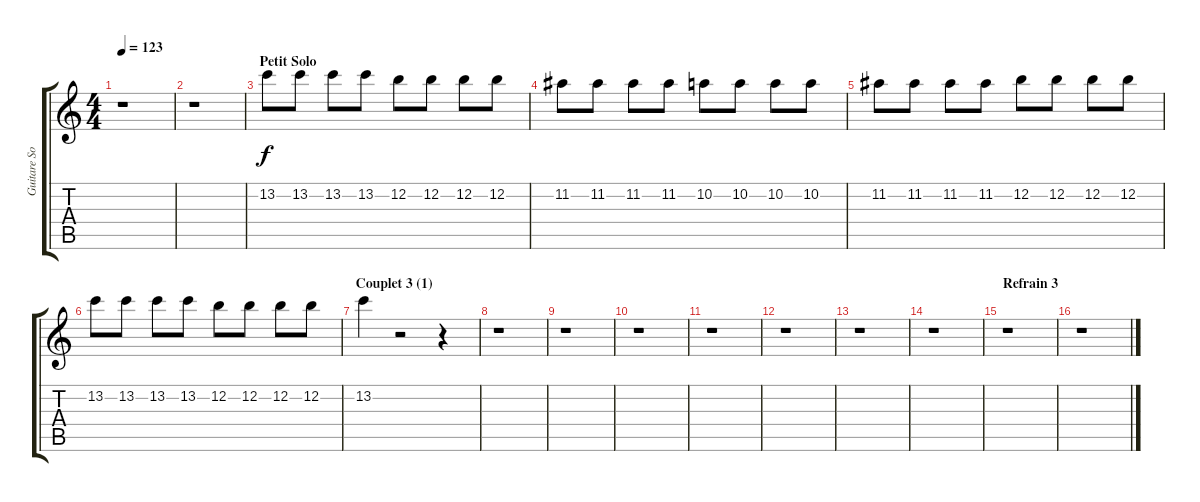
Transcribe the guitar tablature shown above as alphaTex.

\track ("Guitare Solo" "Guitare So") {instrument electricguitarclean}
\staff {score tabs}
\tuning (E4 B3 G3 D3 A2 E2) {hide}
\ts (4 4)
\tempo 123
\clef g2
\ks c
r.1{dy f} |
r.1 |
\section ("" "Petit Solo")
13.2.8 13.2.8 13.2.8 13.2.8 12.2.8 12.2.8 12.2.8 12.2.8 |
11.2.8 11.2.8 11.2.8 11.2.8 10.2.8 10.2.8 10.2.8 10.2.8 |
11.2.8 11.2.8 11.2.8 11.2.8 12.2.8 12.2.8 12.2.8 12.2.8 |
13.2.8 13.2.8 13.2.8 13.2.8 12.2.8 12.2.8 12.2.8 12.2.8 |
\section ("" "Couplet 3 (1)")
13.2.4 r.2 r.4 |
r.1 |
r.1 |
r.1 |
r.1 |
r.1 |
r.1 |
r.1 |
\section ("" "Refrain 3")
r.1 |
r.1
